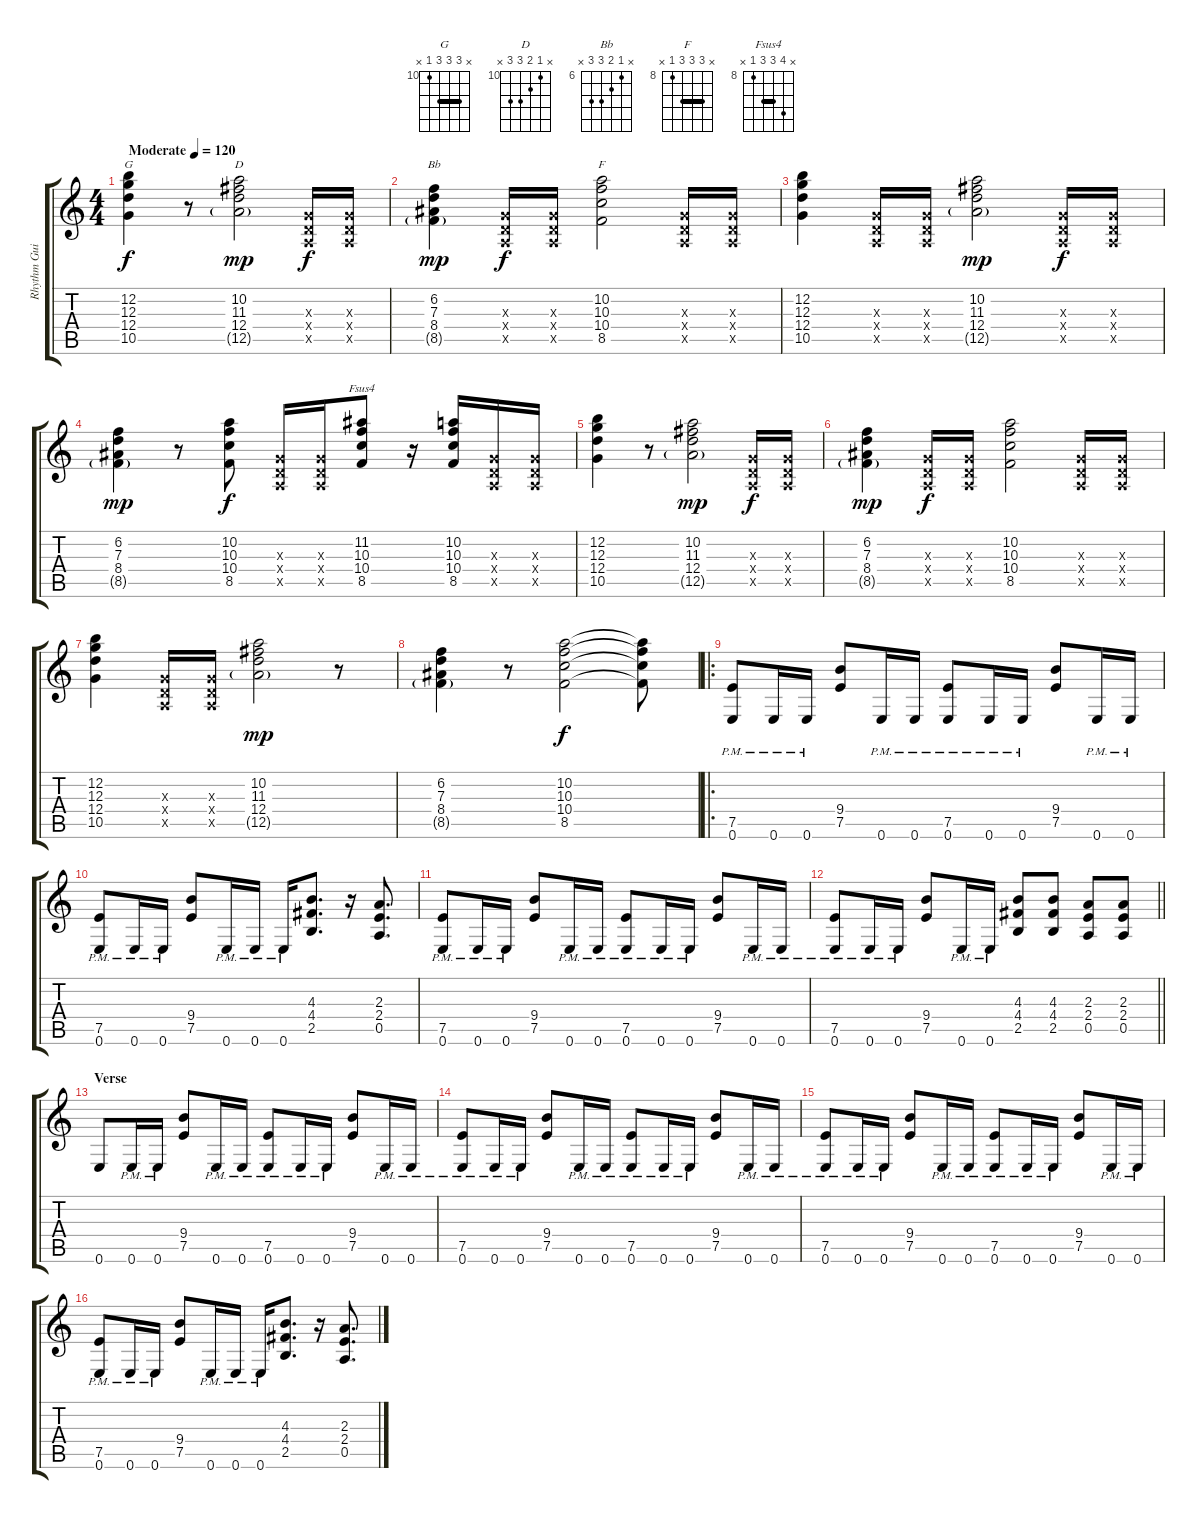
\track ("Rhythm Guitar" "Rhythm Gui") {instrument overdrivenguitar}
\staff {score tabs}
\tuning (E4 B3 G3 D3 A2 E2) {hide}
\chord ("G" x 12 12 12 10 x) {firstfret 10 barre 12}
\chord ("D" x 10 11 12 12 x) {firstfret 10}
\chord ("Bb" x 6 7 8 8 x) {firstfret 6}
\chord ("F" x 10 10 10 8 x) {firstfret 8 barre 10}
\chord ("Fsus4" x 11 10 10 8 x) {firstfret 8 barre 10}
\ts (4 4)
\tempo (120 "Moderate")
\clef g2
\ks c
(12.2 12.3 12.4 10.5).4{ch "G" dy f instrument overdrivenguitar} r.8 (10.2 11.3 12.4 12.5{g}).2{ch "D" dy mp} (0.3{x} 0.4{x} 0.5{x}).16{dy f} (0.3{x} 0.4{x} 0.5{x}).16 |
(6.2 7.3 8.4 8.5{g}).4{ch "Bb" dy mp} (0.3{x} 0.4{x} 0.5{x}).16{dy f} (0.3{x} 0.4{x} 0.5{x}).16 (10.2 10.3 10.4 8.5).2{ch "F"} (0.3{x} 0.4{x} 0.5{x}).16 (0.3{x} 0.4{x} 0.5{x}).16 |
(12.2 12.3 12.4 10.5).4 (0.3{x} 0.4{x} 0.5{x}).16 (0.3{x} 0.4{x} 0.5{x}).16 (10.2 11.3 12.4 12.5{g}).2{dy mp} (0.3{x} 0.4{x} 0.5{x}).16{dy f} (0.3{x} 0.4{x} 0.5{x}).16 |
(6.2 7.3 8.4 8.5{g}).4{dy mp} r.8 (10.2 10.3 10.4 8.5).8{dy f} (0.3{x} 0.4{x} 0.5{x}).16 (0.3{x} 0.4{x} 0.5{x}).16 (11.2 10.3 10.4 8.5).8{ch "Fsus4"} r.16 (10.2 10.3 10.4 8.5).16 (0.3{x} 0.4{x} 0.5{x}).16 (0.3{x} 0.4{x} 0.5{x}).16 |
(12.2 12.3 12.4 10.5).4 r.8 (10.2 11.3 12.4 12.5{g}).2{dy mp} (0.3{x} 0.4{x} 0.5{x}).16{dy f} (0.3{x} 0.4{x} 0.5{x}).16 |
(6.2 7.3 8.4 8.5{g}).4{dy mp} (0.3{x} 0.4{x} 0.5{x}).16{dy f} (0.3{x} 0.4{x} 0.5{x}).16 (10.2 10.3 10.4 8.5).2 (0.3{x} 0.4{x} 0.5{x}).16 (0.3{x} 0.4{x} 0.5{x}).16 |
(12.2 12.3 12.4 10.5).4 (0.3{x} 0.4{x} 0.5{x}).16 (0.3{x} 0.4{x} 0.5{x}).16 (10.2 11.3 12.4 12.5{g}).2{dy mp} r.8 |
(6.2 7.3 8.4 8.5{g}).4 r.8 (10.2 10.3 10.4 8.5).2{dy f} (10.2{t} 10.3{t} 10.4{t} 8.5{t}).8 |
\ro
(7.5{pm} 0.6{pm}).8 0.6{pm}.16 0.6{pm}.16 (9.4 7.5).8 0.6{pm}.16 0.6{pm}.16 (7.5{pm} 0.6{pm}).8 0.6{pm}.16 0.6{pm}.16 (9.4 7.5).8 0.6{pm}.16 0.6{pm}.16 |
(7.5{pm} 0.6{pm}).8 0.6{pm}.16 0.6{pm}.16 (9.4 7.5).8 0.6{pm}.16 0.6{pm}.16 0.6{pm}.16 (4.3 4.4 2.5).8{d} r.16 (2.3 2.4 0.5).8{d} |
(7.5{pm} 0.6{pm}).8 0.6{pm}.16 0.6{pm}.16 (9.4 7.5).8 0.6{pm}.16 0.6{pm}.16 (7.5{pm} 0.6{pm}).8 0.6{pm}.16 0.6{pm}.16 (9.4 7.5).8 0.6{pm}.16 0.6{pm}.16 |
\barLineRight lightlight
(7.5{pm} 0.6{pm}).8 0.6{pm}.16 0.6{pm}.16 (9.4 7.5).8 0.6{pm}.16 0.6{pm}.16 (4.3 4.4 2.5).8 (4.3 4.4 2.5).8 (2.3 2.4 0.5).8 (2.3 2.4 0.5).8 |
\section ("" "Verse")
0.6.8 0.6{pm}.16 0.6{pm}.16 (9.4 7.5).8 0.6{pm}.16 0.6{pm}.16 (7.5{pm} 0.6{pm}).8 0.6{pm}.16 0.6{pm}.16 (9.4 7.5).8 0.6{pm}.16 0.6{pm}.16 |
(7.5{pm} 0.6{pm}).8 0.6{pm}.16 0.6{pm}.16 (9.4 7.5).8 0.6{pm}.16 0.6{pm}.16 (7.5{pm} 0.6{pm}).8 0.6{pm}.16 0.6{pm}.16 (9.4 7.5).8 0.6{pm}.16 0.6{pm}.16 |
(7.5{pm} 0.6{pm}).8 0.6{pm}.16 0.6{pm}.16 (9.4 7.5).8 0.6{pm}.16 0.6{pm}.16 (7.5{pm} 0.6{pm}).8 0.6{pm}.16 0.6{pm}.16 (9.4 7.5).8 0.6{pm}.16 0.6{pm}.16 |
(7.5{pm} 0.6{pm}).8 0.6{pm}.16 0.6{pm}.16 (9.4 7.5).8 0.6{pm}.16 0.6{pm}.16 0.6{pm}.16 (4.3 4.4 2.5).8{d} r.16 (2.3 2.4 0.5).8{d}
